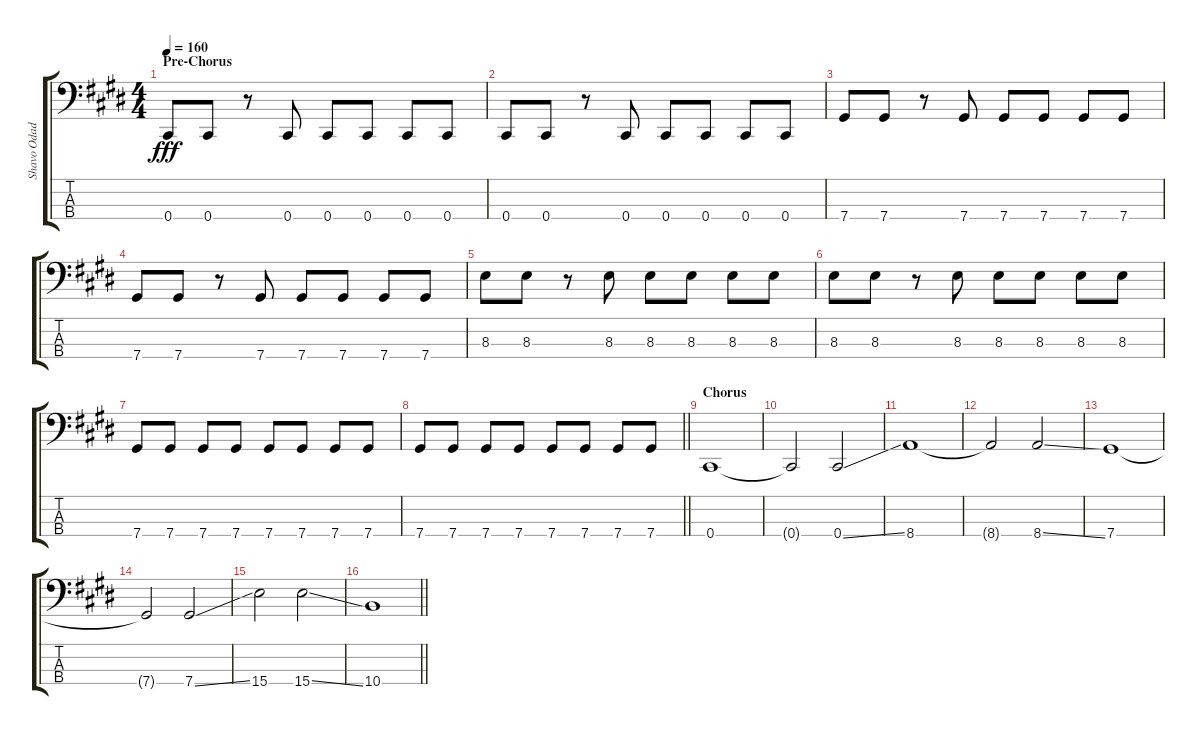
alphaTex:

\track ("Shavo Odadjian [Bass Guitar]" "Shavo Odad") {instrument electricbassfinger}
\staff {score tabs}
\tuning (Gb2 Db2 Ab1 Db1) {hide}
\ts (4 4)
\section ("" "Pre-Chorus")
\tempo 160
\clef f4
\ks c#minor
0.4.8{dy fff} 0.4.8 r.8 0.4.8 0.4.8 0.4.8 0.4.8 0.4.8 |
0.4.8 0.4.8 r.8 0.4.8 0.4.8 0.4.8 0.4.8 0.4.8 |
7.4.8 7.4.8 r.8 7.4.8 7.4.8 7.4.8 7.4.8 7.4.8 |
7.4.8 7.4.8 r.8 7.4.8 7.4.8 7.4.8 7.4.8 7.4.8 |
8.3.8 8.3.8 r.8 8.3.8 8.3.8 8.3.8 8.3.8 8.3.8 |
8.3.8 8.3.8 r.8 8.3.8 8.3.8 8.3.8 8.3.8 8.3.8 |
7.4.8 7.4.8 7.4.8 7.4.8 7.4.8 7.4.8 7.4.8 7.4.8 |
\barLineRight lightlight
7.4.8 7.4.8 7.4.8 7.4.8 7.4.8 7.4.8 7.4.8 7.4.8 |
\section ("" "Chorus")
0.4.1 |
0.4{t}.2 0.4{ss}.2 |
8.4.1 |
8.4{t}.2 8.4{ss}.2 |
7.4.1 |
7.4{t}.2 7.4{ss}.2 |
15.4.2 15.4{ss}.2 |
\barLineRight lightlight
10.4.1
